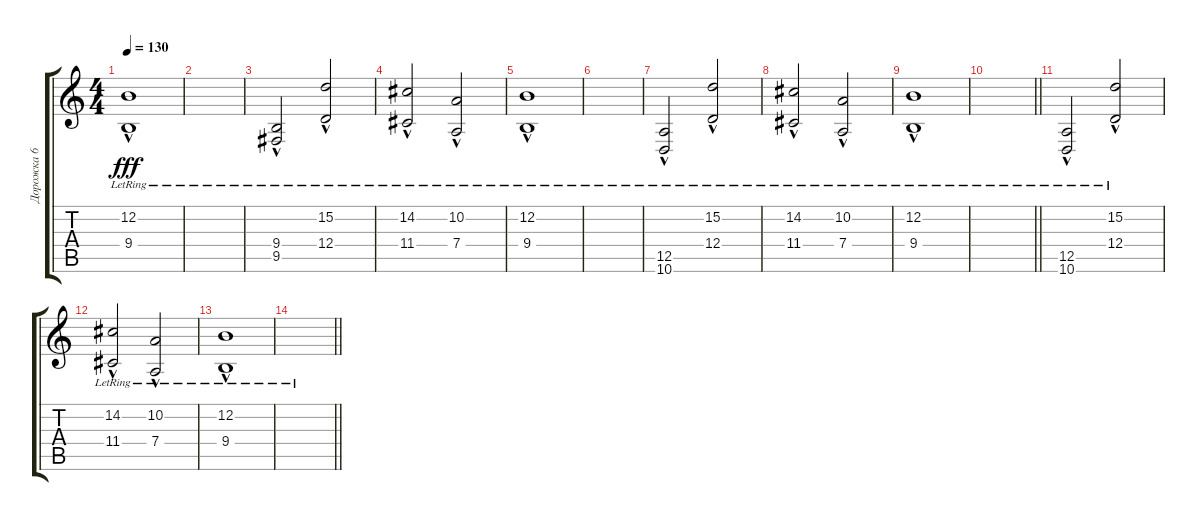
\track ("Дорожка 6" "Дорожка 6") {instrument acousticgrandpiano}
\staff {score tabs}
\tuning (E4 B3 G3 D3 A2 E2) {hide}
\ts (4 4)
\tempo 130
\clef g2
\ks c
(12.2{hac lr} 9.4{hac lr}).1{dy fff} |
|
(9.4{hac lr} 9.5{hac lr}).2 (15.2{hac lr} 12.4{hac lr}).2 |
(14.2{hac lr} 11.4{hac lr}).2 (10.2{hac lr} 7.4{hac lr}).2 |
(12.2{hac lr} 9.4{hac lr}).1 |
|
(12.5{hac lr} 10.6{hac lr}).2 (15.2{hac lr} 12.4{hac lr}).2 |
(14.2{hac lr} 11.4{hac lr}).2 (10.2{hac lr} 7.4{hac lr}).2 |
(12.2{hac lr} 9.4{hac lr}).1 |
\barLineRight lightlight
|
(12.5{hac lr} 10.6{hac lr}).2 (15.2{hac lr} 12.4{hac lr}).2 |
(14.2{hac lr} 11.4{hac lr}).2 (10.2{hac lr} 7.4{hac lr}).2 |
(12.2{hac lr} 9.4{hac lr}).1 |
\barLineRight lightlight
